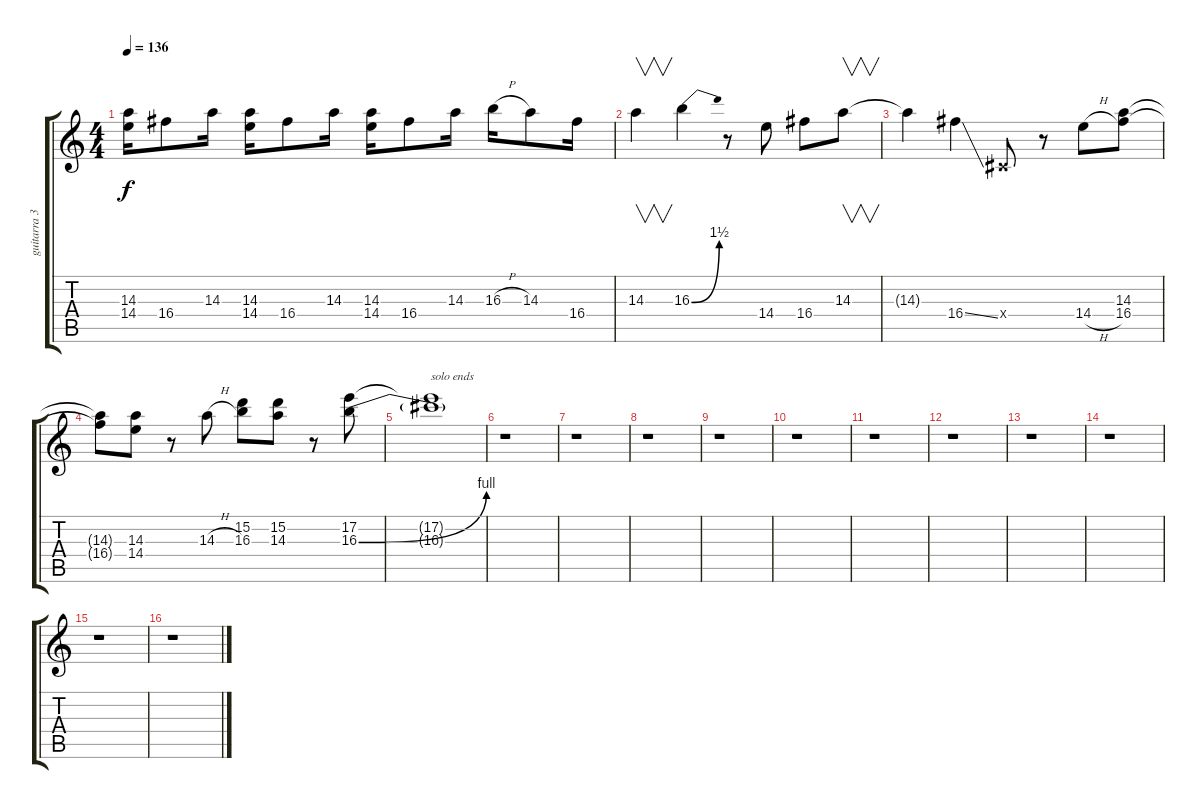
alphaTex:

\track ("guitarra 3" "guitarra 3") {instrument electricguitarclean}
\staff {score tabs}
\tuning (E4 B3 G3 D3 A2 E2) {hide}
\ts (4 4)
\tempo 136
\clef g2
\ks c
(14.3 14.4).16{dy f} 16.4.8 14.3.16 (14.3 14.4).16 16.4.8 14.3.16 (14.3 14.4).16 16.4.8 14.3.16 16.3{h}.16 14.3.8 16.4.16 |
14.3.4{v} 16.3{be (bend 0 0 60 6)}.4 r.8 14.4.8 16.4.8 14.3.8{v} |
14.3{t}.4 16.4{ss}.4 -1.4{x}.8 r.8 14.4{h}.8 (14.3 16.4).8 |
(14.3{t} 16.4{t}).8 (14.3 14.4).8 r.8 14.3{h}.8 (15.2 16.3).8 (15.2 14.3).8 r.8 (17.2 16.3{be (bend 0 0 60 4)}).8 |
(17.2{t} 16.3{t}).1{txt "solo ends"} |
r.1 |
r.1 |
r.1 |
r.1 |
r.1 |
r.1 |
r.1 |
r.1 |
r.1 |
r.1 |
r.1
